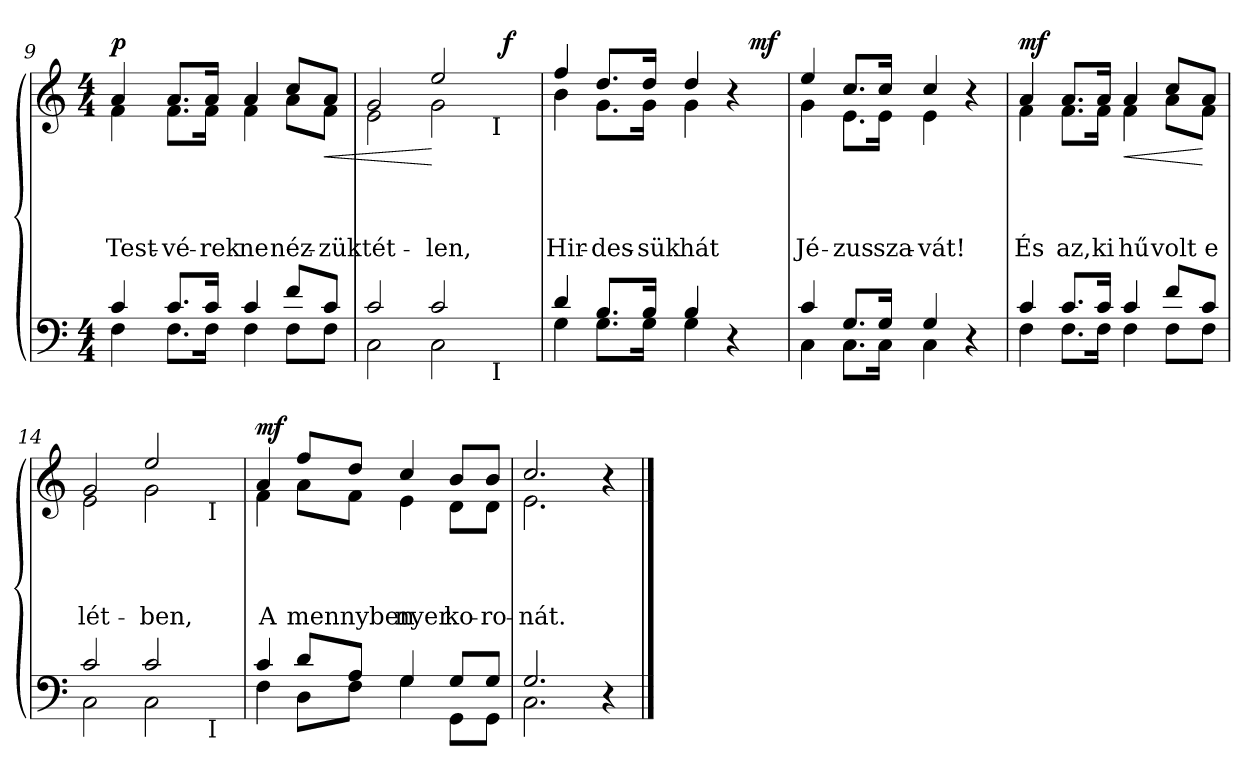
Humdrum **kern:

**kern	**kern	**text	**text	**text	**text	**dynam
*part2	*part1	*part1	*part1	*part1	*part1	*part1
*staff2	*staff1	*staff1	*staff1	*staff1	*staff1	*staff1
!!LO:LB:g=z
*clefF4	*clefG2	*	*	*	*	*
*k[]	*k[]	*	*	*	*	*
*C:	*C:	*	*	*	*	*
*M4/4	*M4/4	*	*	*	*	*
=9	=9	=9	=9	=9	=9	=9
*^	*	*	*	*	*	*
!	!	!	!	!	!	!LO:LY:b	!LO:DY:a
*	*	*^	*	*	*	*	*
4c/	4F\	4a/	4f\	.	.	.	Test-	p
!	!	!	!	!	!	!	!LO:LY:b	!
8.c/L	8.F\L	8.a/L	8.f\L	.	.	.	-vé-	.
!	!	!	!	!	!	!	!LO:LY:b	!
16c/Jk	16F\Jk	16a/Jk	16f\Jk	.	.	.	-rek	.
!	!	!	!	!	!	!	!LO:LY:b	!
4c/	4F\	4a/	4f\	.	.	.	ne	.
!	!	!	!	!	!	!	!LO:LY:b	!
8f/L	8F\L	8cc/L	8a\L	.	.	.	néz-	.
!	!	!	!	!	!	!	!LO:LY:b	!LO:HP:b
8c/J	8F\J	8a/J	8f\J	.	.	.	-zük	<
*	*	*v	*v	*	*	*	*	*
=10	=10	=10	=10	=10	=10	=10	=10
*	*	*^	*	*	*	*	*
!	!	!	!	!	!	!	!LO:LY:b	!
*	*^	*^	*^	*	*	*	*	*
2c/	2C\	2ryy	2g/	2e\	2ryy	2ryy	.	.	.	tét-	.
!	!	!	!	!	!	!	!	!	!	!LO:LY:b	!
2c/	2C\	4ryy	2ee/	2g\	4ryy	4ryy	.	.	.	-len,	[
.	.	16ryy	.	.	16.ryy	16ryy	.	.	.	.	.
!	!	!	!	!	!	!LO:TX:b:t=I	!	!	!	!	!
!	!	!LO:TX:b:t=I	!	!	!	!	!	!	!	!	!
.	.	8.ryy	.	.	.	8.ryy	.	.	.	.	.
!	!	!	!	!	!	!	!	!	!	!	!LO:DY:a
.	.	.	.	.	8ryy	.	.	.	.	.	f
.	.	.	.	.	32ryy	.	.	.	.	.	.
*	*v	*v	*	*	*	*	*	*	*	*	*
*	*	*v	*v	*v	*v	*	*	*	*	*
=11	=11	=11	=11	=11	=11	=11	=11
*	*^	*^	*	*	*	*	*
*	*	*	*	*^	*	*	*	*	*
*	*	*	*	*	*^	*	*	*	*	*
!	!	!	!	!	!	!	!	!	!	!LO:LY:b	!
*	*v	*v	*	*	*	*	*	*	*	*	*
*	*	*	*	*v	*v	*	*	*	*	*
4d/	4G\	4ff/	4b\	2ryy	.	.	.	Hir-	.
!	!	!	!	!	!	!	!	!LO:LY:b	!
8.B/L	8.G\L	8.dd/L	8.g\L	.	.	.	.	-des-	.
!	!	!	!	!	!	!	!	!LO:LY:b	!
16B/Jk	16G\Jk	16dd/Jk	16g\Jk	.	.	.	.	-sük	.
!	!	!	!	!	!	!	!	!LO:LY:b	!
4B/	4G\	4dd/	4g\	4ryy	.	.	.	hát	.
4ryy	4r	4r	4ryy	16.ryy	.	.	.	.	.
!	!	!	!	!	!	!	!	!	!LO:DY:a
.	.	.	.	8ryy	.	.	.	.	mf
.	.	.	.	32ryy	.	.	.	.	.
*	*	*v	*v	*v	*	*	*	*	*
=12	=12	=12	=12	=12	=12	=12	=12
*	*	*^	*	*	*	*	*
*	*	*	*^	*	*	*	*	*
!	!	!	!	!	!	!	!	!LO:LY:b	!
*	*	*	*v	*v	*	*	*	*	*
4c/	4C\	4ee/	4g\	.	.	.	Jé-	.
!	!	!	!	!	!	!	!LO:LY:b	!
8.G/L	8.C\L	8.cc/L	8.e\L	.	.	.	-zus	.
!	!	!	!	!	!	!	!LO:LY:b	!
16G/Jk	16C\Jk	16cc/Jk	16e\Jk	.	.	.	sza-	.
!	!	!	!	!	!	!	!LO:LY:b	!
4G/	4C\	4cc/	4e\	.	.	.	-vát!	.
4ryy	4r	4r	4ryy	.	.	.	.	.
!!LO:LB:g=z	!!
=13	=13	=13	=13	=13	=13	=13	=13	=13
!	!	!	!	!	!	!	!LO:LY:b	!LO:DY:a
4c/	4F\	4a/	4f\	.	.	.	És	mf
!	!	!	!	!	!	!	!LO:LY:b	!
8.c/L	8.F\L	8.a/L	8.f\L	.	.	.	az,	.
!	!	!	!	!	!	!	!LO:LY:b	!
16c/Jk	16F\Jk	16a/Jk	16f\Jk	.	.	.	ki	.
!	!	!	!	!	!	!	!LO:LY:b	!LO:HP:b
4c/	4F\	4a/	4f\	.	.	.	hű	<
!	!	!	!	!	!	!	!LO:LY:b	!
8f/L	8F\L	8cc/L	8a\L	.	.	.	volt	.
!	!	!	!	!	!	!	!LO:LY:b	!
8c/J	8F\J	8a/J	8f\J	.	.	.	e	[
*	*	*v	*v	*	*	*	*	*
=14	=14	=14	=14	=14	=14	=14	=14
*	*	*^	*	*	*	*	*
!	!	!	!	!	!	!	!LO:LY:b	!
*	*^	*	*^	*	*	*	*	*
2c/	2C\	2ryy	2g/	2e\	2ryy	.	.	.	lét-	.
!	!	!	!	!	!	!	!	!	!LO:LY:b	!
2c/	2C\	4ryy	2ee/	2g\	4ryy	.	.	.	-ben,	.
.	.	16.ryy	.	.	16.ryy	.	.	.	.	.
!	!	!	!	!	!LO:TX:b:t=I	!	!	!	!	!
!	!	!LO:TX:b:t=I	!	!	!	!	!	!	!	!
.	.	8ryy	.	.	8ryy	.	.	.	.	.
.	.	32ryy	.	.	32ryy	.	.	.	.	.
*	*v	*v	*	*	*	*	*	*	*	*
*	*	*v	*v	*v	*	*	*	*	*
=15	=15	=15	=15	=15	=15	=15	=15
*	*^	*^	*	*	*	*	*
*	*	*	*	*^	*	*	*	*	*
!	!	!	!	!	!	!	!	!	!LO:LY:b	!LO:DY:a
*	*v	*v	*	*	*	*	*	*	*	*
*	*	*	*v	*v	*	*	*	*	*
4c/	4F\	4a/	4f\	.	.	.	A	mf
!	!	!	!	!	!	!	!LO:LY:b	!
8d/L	8D\L	8ff/L	8a\L	.	.	.	mennyben	.
8A/J	8F\J	8dd/J	8f\J	.	.	.	.	.
!	!	!	!	!	!	!	!LO:LY:b	!
4G/	4G\	4cc/	4e\	.	.	.	nyer	.
!	!	!	!	!	!	!	!LO:LY:b	!
8G/L	8GG\L	8b/L	8d\L	.	.	.	ko-	.
!	!	!	!	!	!	!	!LO:LY:b	!
8G/J	8GG\J	8b/J	8d\J	.	.	.	-ro-	.
=16	=16	=16	=16	=16	=16	=16	=16	=16
!	!	!	!	!	!	!	!LO:LY:b	!
2.G/	2.C\	2.cc/	2.e\	.	.	.	-nát.	.
4ryy	4r	4r	4ryy	.	.	.	.	.
*v	*v	*	*	*	*	*	*	*
*	*v	*v	*	*	*	*	*
==	==	==	==	==	==	==
*-	*-	*-	*-	*-	*-	*-
